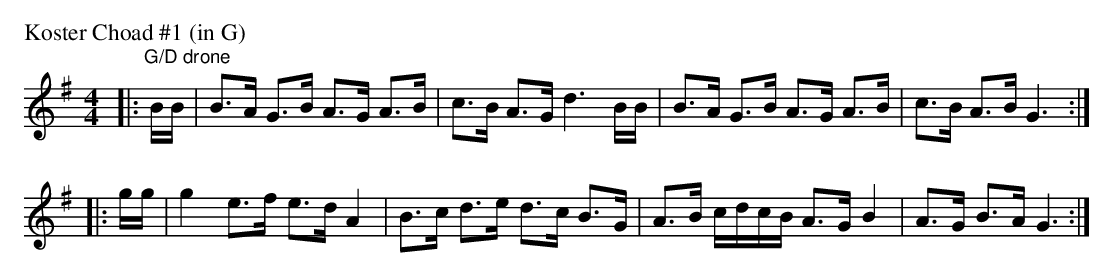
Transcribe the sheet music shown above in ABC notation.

X:1
M: 4/4
L: 1/16
P: Koster Choad #1 (in G)
K: G
|: "^G/D drone"BB \
| B3A G3B A3G A3B | c3B A3G d6 BB \
| B3A G3B A3G A3B | c3B A3B G6 :|
|: gg \
| g4 e3f e3d A4 | B3c d3e d3c B3G \
| A3B cdcB A3G B4 | A3G B3A G6 :|
